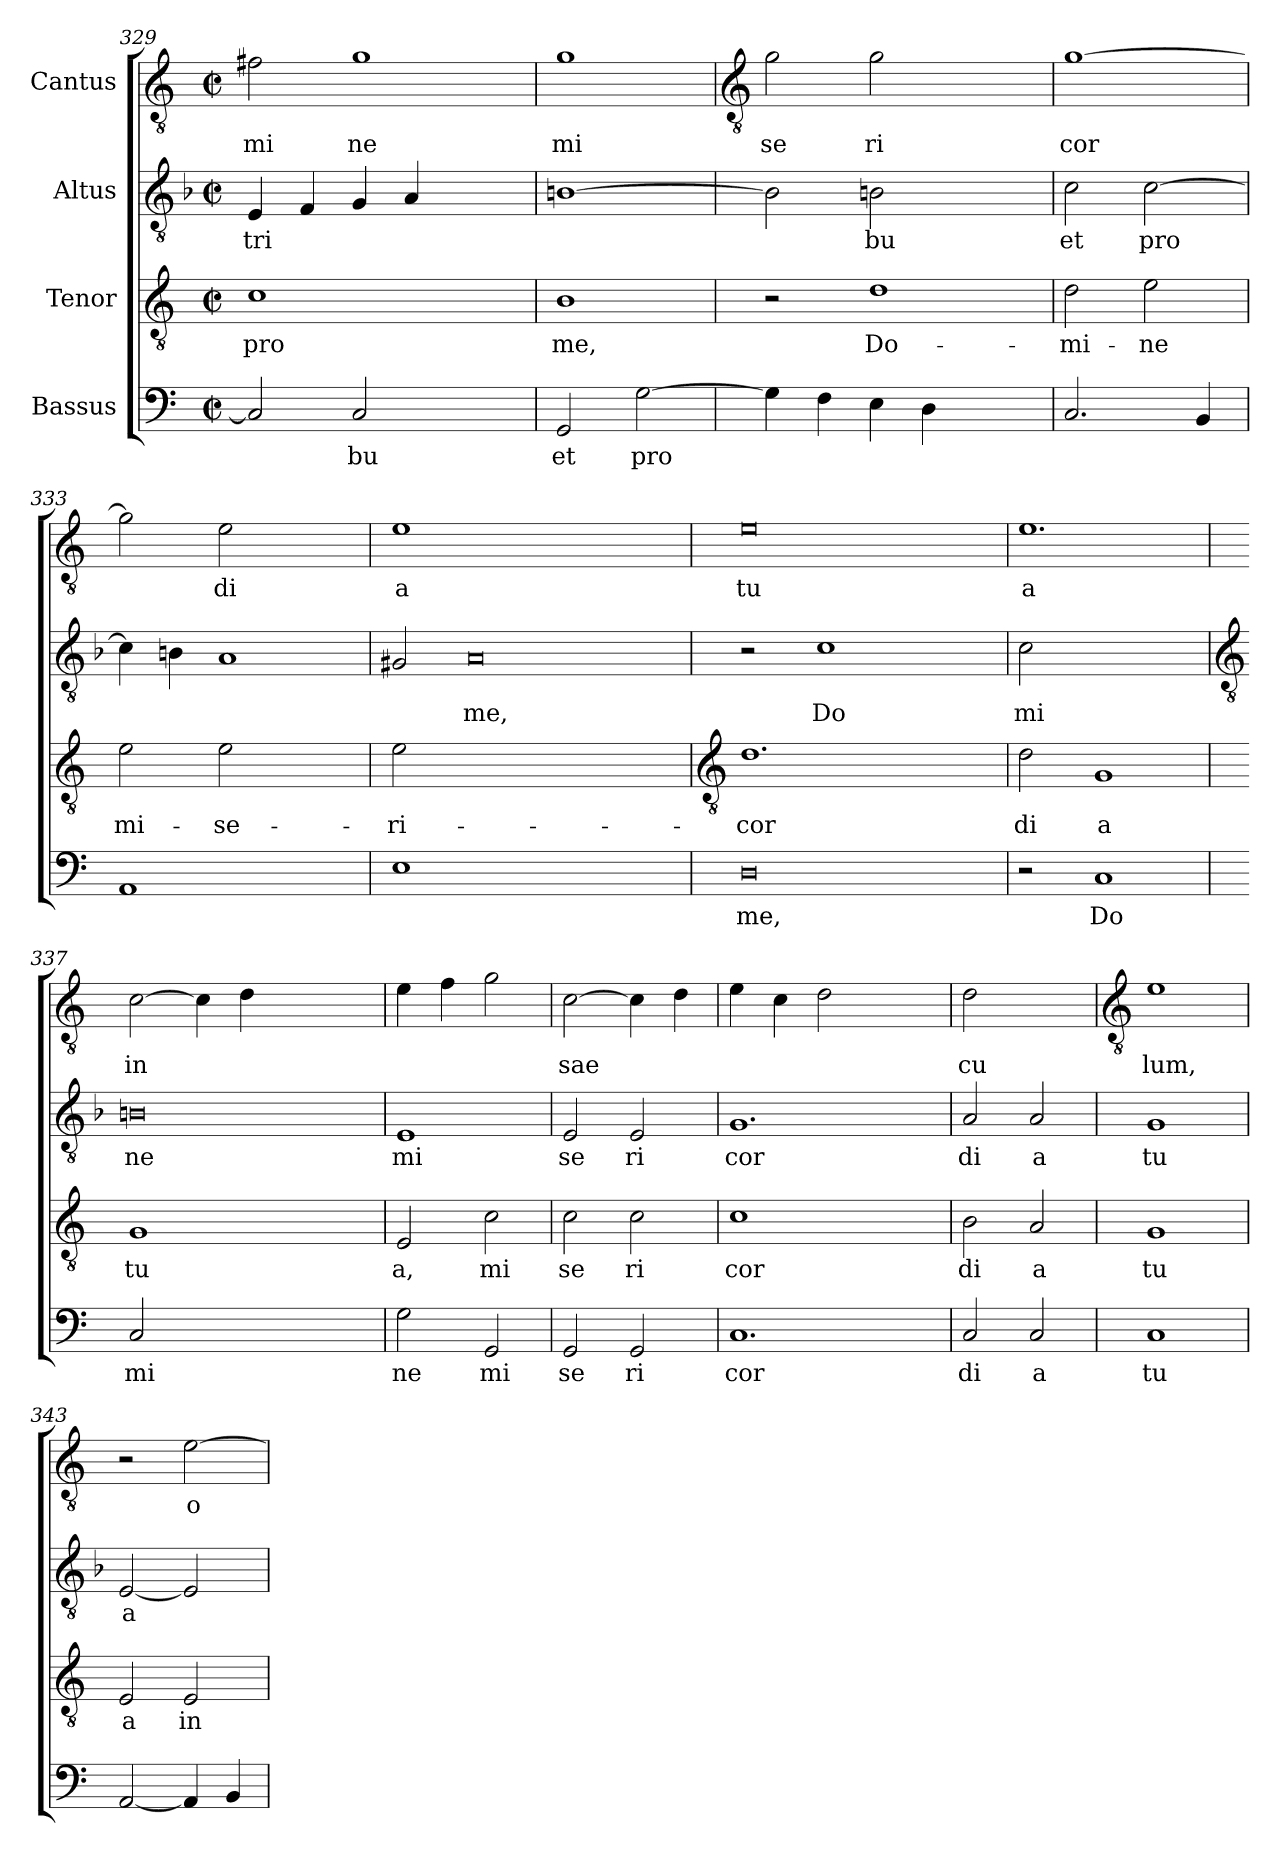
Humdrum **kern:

**kern	**text	**kern	**text	**kern	**text	**kern	**text
*part4	*part4	*part3	*part3	*part2	*part2	*part1	*part1
*staff4	*staff4	*staff3	*staff3	*staff2	*staff2	*staff1	*staff1
*I"Bassus	*	*I"Tenor	*	*I"Altus	*	*I"Cantus	*
*clefF4	*	*clefGv2	*	*clefGv2	*	*clefGv2	*
*k[]	*	*k[]	*	*k[b-]	*	*k[]	*
*C:	*	*C:	*	*F:	*	*C:	*
*M2/2	*	*M2/2	*	*M2/2	*	*M2/2	*
*met(c|)	*	*met(c|)	*	*met(c|)	*	*met(c|)	*
=329	=329	=329	=329	=329	=329	=329	=329
!	!	!	!LO:LY:b	!	!LO:LY:b	!	!LO:LY:b
2C/]	.	1c	pro	4E/	tri	2f#X\	mi
.	.	.	.	4F/	.	.	.
!	!LO:LY:b	!	!	!	!	!	!LO:LY:b
2C/	bu	.	.	4G/	.	1g	ne
.	.	.	.	4A/	.	.	.
2ryy	.	2ryy	.	2ryy	.	.	.
=330	=330	=330	=330	=330	=330	=330	=330
!	!LO:LY:b	!	!LO:LY:b	!	!	!	!LO:LY:b
2GG/	et	1B	me,	[1Bn	.	1g	mi
!	!LO:LY:b	!	!	!	!	!	!
[2G\	pro	.	.	.	.	.	.
!!LO:LB:g=z
=331	=331	=331	=331	=331	=331	=331	=331
*	*	*	*	*	*	*clefGv2	*
!	!	!	!	!	!	!	!LO:LY:b
4G\]	.	2r	.	2B\]	.	2g\	se
4F\	.	.	.	.	.	.	.
!	!	!	!LO:LY:b	!	!LO:LY:b	!	!LO:LY:b
4E\	.	1d	Do-	2B\	bu	2g\	ri
4D\	.	.	.	.	.	.	.
2ryy	.	.	.	2ryy	.	2ryy	.
=332	=332	=332	=332	=332	=332	=332	=332
!	!	!	!LO:LY:b	!	!LO:LY:b	!	!LO:LY:b
2.C/	.	2d\	-mi-	2c\	et	[1g	cor
!	!	!	!LO:LY:b	!	!LO:LY:b	!	!
.	.	2e\	-ne	[2c\	pro	.	.
4BB/	.	.	.	.	.	.	.
=333	=333	=333	=333	=333	=333	=333	=333
!	!	!	!LO:LY:b	!	!	!	!
1AA	.	2e\	mi-	4c\]	.	2g\]	.
.	.	.	.	4Bn\	.	.	.
!	!	!	!LO:LY:b	!	!	!	!LO:LY:b
.	.	2e\	-se-	1A	.	2e\	di
2ryy	.	2ryy	.	.	.	2ryy	.
=334	=334	=334	=334	=334	=334	=334	=334
!	!	!	!LO:LY:b	!	!	!	!LO:LY:b
1E	.	2e\	-ri-	2G#X/	.	1e	a
!	!	!	!	!	!LO:LY:b	!	!
.	.	0ryy	.	0A	me,	.	.
1.ryy	.	.	.	.	.	1.ryy	.
!!LO:LB:g=z
=335	=335	=335	=335	=335	=335	=335	=335
*	*	*clefGv2	*	*	*	*	*
!	!LO:LY:b	!	!LO:LY:b	!	!	!	!LO:LY:b
0D	me,	1.d	-cor	2r	.	0e	tu
!	!	!	!	!	!LO:LY:b	!	!
.	.	.	.	1c	Do	.	.
.	.	2ryy	.	2ryy	.	.	.
=336	=336	=336	=336	=336	=336	=336	=336
!	!	!	!LO:LY:b	!	!LO:LY:b	!	!LO:LY:b
2r	.	2d\	di	2c\	mi	1.e	a
!	!LO:LY:b	!	!LO:LY:b	!	!	!	!
1C	Do	1G	a	1ryy	.	.	.
!!LO:LB:g=z
=337	=337	=337	=337	=337	=337	=337	=337
*	*	*	*	*clefGv2	*	*	*
!	!LO:LY:b	!	!LO:LY:b	!	!LO:LY:b	!	!LO:LY:b
2C/	mi	1G	tu	0Bn	ne	[2c\	in
1.ryy	.	.	.	.	.	4c\]	.
.	.	.	.	.	.	4d\	.
.	.	1ryy	.	.	.	1ryy	.
!!LO:LB:g=z
=338	=338	=338	=338	=338	=338	=338	=338
!	!LO:LY:b	!	!LO:LY:b	!	!LO:LY:b	!	!
2G\	ne	2E/	a,	1E	mi	4e\	.
.	.	.	.	.	.	4f\	.
!	!LO:LY:b	!	!LO:LY:b	!	!	!	!
2GG/	mi	2c\	mi	.	.	2g\	.
=339	=339	=339	=339	=339	=339	=339	=339
!	!LO:LY:b	!	!LO:LY:b	!	!LO:LY:b	!	!LO:LY:b
2GG/	se	2c\	se	2E/	se	[2c\	sae
!	!LO:LY:b	!	!LO:LY:b	!	!LO:LY:b	!	!
2GG/	ri	2c\	ri	2E/	ri	4c\]	.
.	.	.	.	.	.	4d\	.
=340	=340	=340	=340	=340	=340	=340	=340
!	!LO:LY:b	!	!LO:LY:b	!	!LO:LY:b	!	!
1.C	cor	1c	cor	1.G	cor	4e\	.
.	.	.	.	.	.	4c\	.
.	.	.	.	.	.	2d\	.
.	.	2ryy	.	.	.	2ryy	.
=341	=341	=341	=341	=341	=341	=341	=341
!	!LO:LY:b	!	!LO:LY:b	!	!LO:LY:b	!	!LO:LY:b
2C/	di	2B\	di	2A/	di	2d\	cu
!	!LO:LY:b	!	!LO:LY:b	!	!LO:LY:b	!	!
2C/	a	2A/	a	2A/	a	2ryy	.
!!LO:LB:g=z
=342	=342	=342	=342	=342	=342	=342	=342
*	*	*	*	*	*	*clefGv2	*
!	!LO:LY:b	!	!LO:LY:b	!	!LO:LY:b	!	!LO:LY:b
1C	tu	1G	tu	1G	tu	1e	lum,
=343	=343	=343	=343	=343	=343	=343	=343
!	!	!	!LO:LY:b	!	!LO:LY:b	!	!
[2AA/	.	2E/	a	[2E/	a	2r	.
!	!	!	!LO:LY:b	!	!	!	!LO:LY:b
4AA/]	.	2E/	in	2E/]	.	[2e\	o
4BB/	.	.	.	.	.	.	.
=	=	=	=	=	=	=	=
*-	*-	*-	*-	*-	*-	*-	*-
